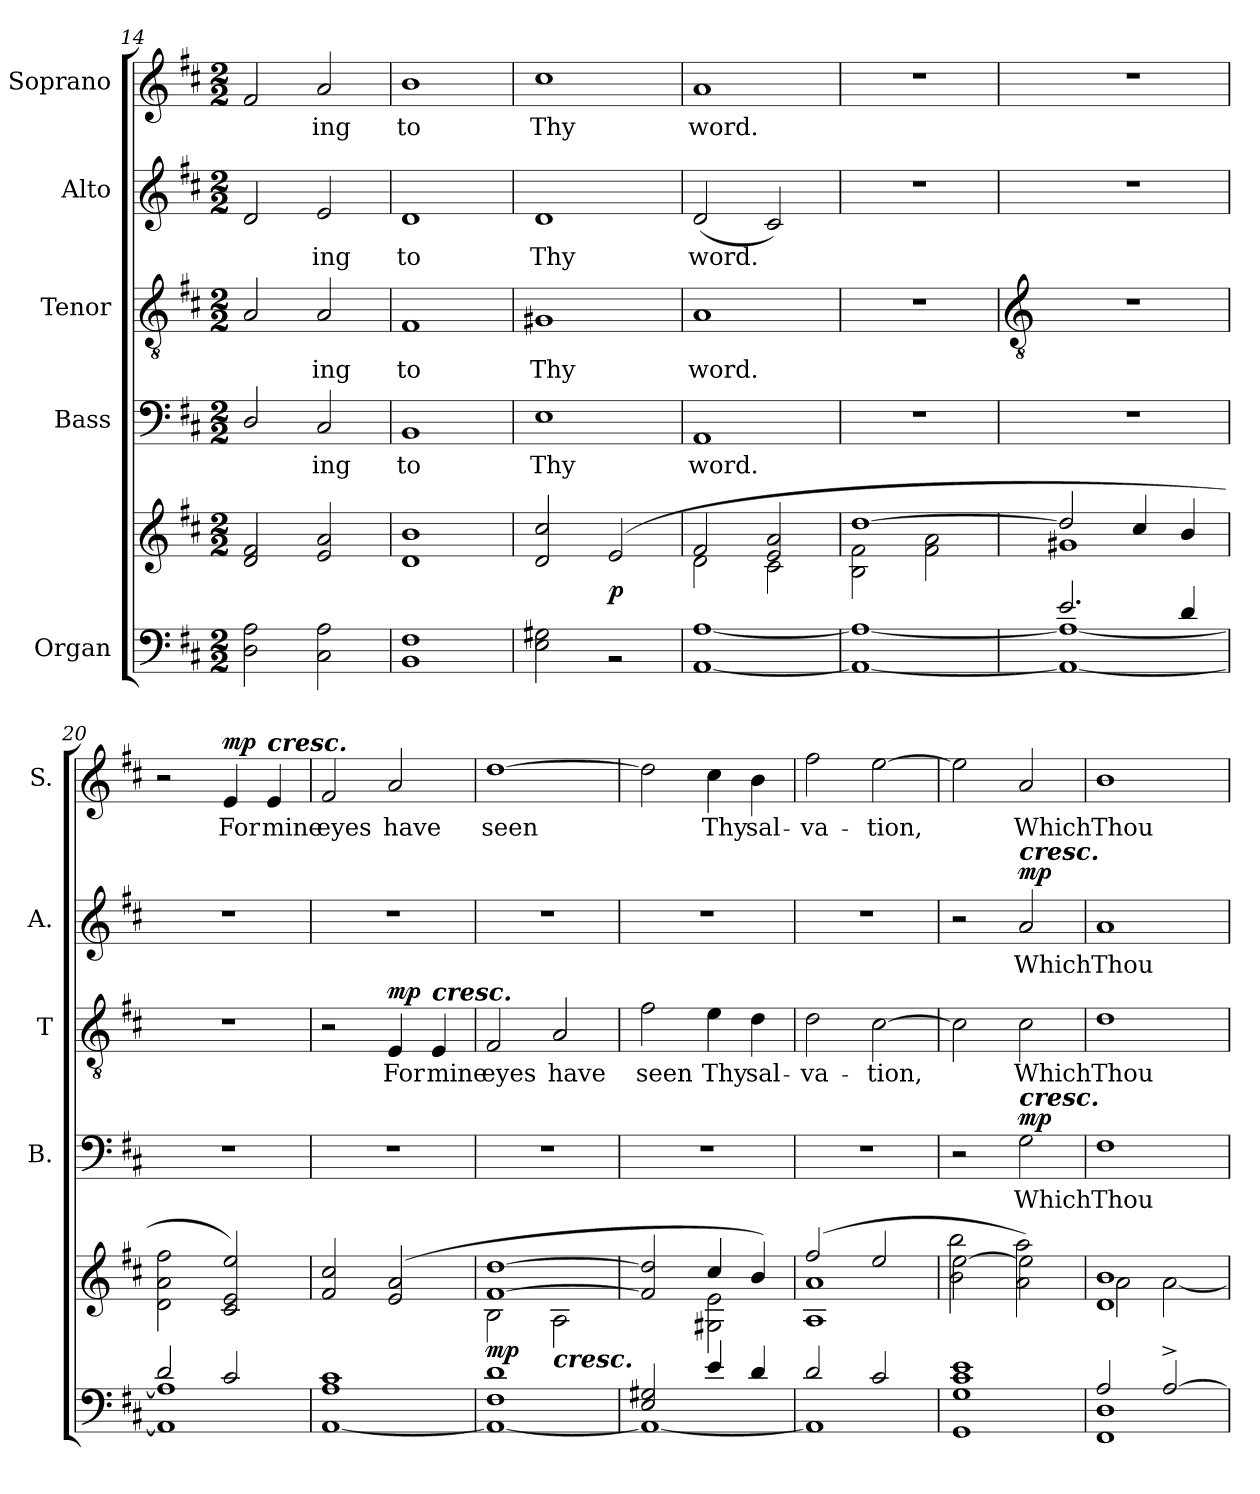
**kern	**kern	**dynam	**kern	**text	**dynam	**kern	**text	**dynam	**kern	**text	**dynam	**kern	**text	**dynam
*part5	*part5	*part5	*part4	*part4	*part4	*part3	*part3	*part3	*part2	*part2	*part2	*part1	*part1	*part1
*staff6	*staff5	*staff5/6	*staff4	*staff4	*staff4	*staff3	*staff3	*staff3	*staff2	*staff2	*staff2	*staff1	*staff1	*staff1
*I"Organ	*	*	*I"Bass	*	*	*I"Tenor	*	*	*I"Alto	*	*	*I"Soprano	*	*
*	*	*	*I'B.	*	*	*I'T	*	*	*I'A.	*	*	*I'S.	*	*
*clefF4	*clefG2	*	*clefF4	*	*	*clefGv2	*	*	*clefG2	*	*	*clefG2	*	*
*k[f#c#]	*k[f#c#]	*	*k[f#c#]	*	*	*k[f#c#]	*	*	*k[f#c#]	*	*	*k[f#c#]	*	*
*D:	*D:	*	*D:	*	*	*D:	*	*	*D:	*	*	*D:	*	*
*M2/2	*M2/2	*	*M2/2	*	*	*M2/2	*	*	*M2/2	*	*	*M2/2	*	*
=14	=14	=14	=14	=14	=14	=14	=14	=14	=14	=14	=14	=14	=14	=14
*^	*^	*	*	*	*	*	*	*	*	*	*	*	*	*
1ryy	2D\ 2A\	2d/ 2f#/	1ryy	.	2D/	.	.	2A	.	.	2d	.	.	2f#	.	.
!	!	!	!	!	!	!LO:LY:b	!	!	!LO:LY:b	!	!	!LO:LY:b	!	!	!LO:LY:b	!
.	2C#\ 2A\	2e/ 2a/	.	.	2C#	ing	.	2A	ing	.	2e	ing	.	2a	ing	.
=15	=15	=15	=15	=15	=15	=15	=15	=15	=15	=15	=15	=15	=15	=15	=15	=15
!	!	!	!	!	!	!LO:LY:b	!	!	!LO:LY:b	!	!	!LO:LY:b	!	!	!LO:LY:b	!
1ryy	1BB\ 1F#\	1d/ 1b/	1ryy	.	1BB	to	.	1F#	to	.	1d	to	.	1b	to	.
=16	=16	=16	=16	=16	=16	=16	=16	=16	=16	=16	=16	=16	=16	=16	=16	=16
!	!	!	!	!	!	!LO:LY:b	!	!	!LO:LY:b	!	!	!LO:LY:b	!	!	!LO:LY:b	!
1ryy	2E\ 2G#X\	2d/ 2cc#/	1ryy	.	1E	Thy	.	1G#X	Thy	.	1d	Thy	.	1cc#	Thy	.
!	!	!	!	!LO:DY:b	!	!	!	!	!	!	!	!	!	!	!	!
.	2r	(>2e/	.	p	.	.	.	.	.	.	.	.	.	.	.	.
=17	=17	=17	=17	=17	=17	=17	=17	=17	=17	=17	=17	=17	=17	=17	=17	=17
!	!	!	!	!	!	!LO:LY:b	!	!	!LO:LY:b	!	!	!LO:LY:b	!	!	!LO:LY:b	!
1ryy	[1AA\ [1A\	2f#/	2d\	.	1AA	word.	.	1A	word.	.	(<2d	word.	.	1a	word.	.
.	.	2e/ 2a/	2c#\	.	.	.	.	.	.	.	2c#)	.	.	.	.	.
=18	=18	=18	=18	=18	=18	=18	=18	=18	=18	=18	=18	=18	=18	=18	=18	=18
1ryy	1AA\_ 1A\_	[1dd/	2B\ 2f#\	.	1r	.	.	1r	.	.	1r	.	.	1r	.	.
.	.	.	2f#\ 2a\	.	.	.	.	.	.	.	.	.	.	.	.	.
!!LO:LB:g=z
=19	=19	=19	=19	=19	=19	=19	=19	=19	=19	=19	=19	=19	=19	=19	=19	=19
*	*	*	*	*	*	*	*	*clefGv2	*	*	*	*	*	*	*	*
2.e/	1AA\_ 1A\_	2dd/]	1g#X\	.	1r	.	.	1r	.	.	1r	.	.	1r	.	.
.	.	4cc#/	.	.	.	.	.	.	.	.	.	.	.	.	.	.
4d/	.	4b/	.	.	.	.	.	.	.	.	.	.	.	.	.	.
=20	=20	=20	=20	=20	=20	=20	=20	=20	=20	=20	=20	=20	=20	=20	=20	=20
2d/	1AA\] 1A\]	2ryy	2d\ 2a\ 2ff#\	.	1r	.	.	1r	.	.	1r	.	.	2r	.	.
!	!	!	!	!	!	!	!	!	!	!	!	!	!	!	!LO:LY:b	!LO:DY:b
2c#/	.	2c#/ 2e/ 2ee/)	2ryy	.	.	.	.	.	.	.	.	.	.	4e	For	mp
!	!	!	!	!	!	!	!	!	!	!	!	!	!	!LO:TX:a:Bi:t=cresc.	!	!
!	!	!	!	!	!	!	!	!	!	!	!	!	!	!	!LO:LY:b	!
.	.	.	.	.	.	.	.	.	.	.	.	.	.	4e	mine	.
=21	=21	=21	=21	=21	=21	=21	=21	=21	=21	=21	=21	=21	=21	=21	=21	=21
!	!	!	!	!	!	!	!	!	!	!	!	!	!	!	!LO:LY:b	!
1A/ 1c#/	[1AA\	2f#/ 2cc#/	1ryy	.	1r	.	.	2r	.	.	1r	.	.	2f#	eyes	.
!	!	!	!	!	!	!	!	!	!LO:LY:b	!LO:DY:b	!	!	!	!	!LO:LY:b	!
.	.	(>2e/ 2a/	.	.	.	.	.	4E	For	mp	.	.	.	2a	have	.
!	!	!	!	!	!	!	!	!LO:TX:a:Bi:t=cresc.	!	!	!	!	!	!	!	!
!	!	!	!	!	!	!	!	!	!LO:LY:b	!	!	!	!	!	!	!
.	.	.	.	.	.	.	.	4E	mine	.	.	.	.	.	.	.
=22	=22	=22	=22	=22	=22	=22	=22	=22	=22	=22	=22	=22	=22	=22	=22	=22
!	!	!	!	!LO:DY:b	!	!	!	!	!LO:LY:b	!	!	!	!	!	!LO:LY:b	!
1F#/ 1d/	1AA\_	[1f#/ [1dd/	2B\	mp	1r	.	.	2F#	eyes	.	1r	.	.	[1dd	seen	.
!	!	!	!LO:TX:b:Bi:t=cresc.	!	!	!	!	!	!	!	!	!	!	!	!	!
!	!	!	!	!	!	!	!	!	!LO:LY:b	!	!	!	!	!	!	!
.	.	.	2A\	.	.	.	.	2A	have	.	.	.	.	.	.	.
=23	=23	=23	=23	=23	=23	=23	=23	=23	=23	=23	=23	=23	=23	=23	=23	=23
!	!	!	!	!	!	!	!	!	!LO:LY:b	!	!	!	!	!	!	!
2E/ 2G#X/	1AA\_	2f#/] 2dd/]	2ryy	.	1r	.	.	2f#	seen	.	1r	.	.	2dd]	.	.
!	!	!	!	!	!	!	!	!	!LO:LY:b	!	!	!	!	!	!LO:LY:b	!
4e/	.	4cc#/	2G#X\ 2e\	.	.	.	.	4e	Thy	.	.	.	.	4cc#	Thy	.
!	!	!	!	!	!	!	!	!	!LO:LY:b	!	!	!	!	!	!LO:LY:b	!
4d/	.	4b/)	.	.	.	.	.	4d	sal-	.	.	.	.	4b	sal-	.
=24	=24	=24	=24	=24	=24	=24	=24	=24	=24	=24	=24	=24	=24	=24	=24	=24
!	!	!	!	!	!	!	!	!	!LO:LY:b	!	!	!	!	!	!LO:LY:b	!
2d/	1AA\]	(>2ff#/	1A\ 1a\	.	1r	.	.	2d	-va-	.	1r	.	.	2ff#	-va-	.
!	!	!	!	!	!	!	!	!	!LO:LY:b	!	!	!	!	!	!LO:LY:b	!
2c#/	.	2ee/	.	.	.	.	.	[2c#	-tion,	.	.	.	.	[2ee	-tion,	.
=25	=25	=25	=25	=25	=25	=25	=25	=25	=25	=25	=25	=25	=25	=25	=25	=25
1c#/ 1e/	1GG\ 1G\	[2ee\	2b\ 2bb\	.	2r	.	.	2c#]	.	.	2r	.	.	2ee]	.	.
!	!	!	!	!	!	!	!	!	!	!	!LO:TX:a:Bi:t=cresc.	!	!	!	!	!
!	!	!	!	!	!LO:TX:a:Bi:t=cresc.	!	!	!	!	!	!	!	!	!	!	!
!	!	!	!	!	!	!LO:LY:b	!LO:DY:b	!	!LO:LY:b	!	!	!LO:LY:b	!LO:DY:b	!	!LO:LY:b	!
.	.	2ee\])	2a\ 2aa\	.	2G	Which	mp	2c#	Which	.	2a	Which	mp	2a	Which	.
=26	=26	=26	=26	=26	=26	=26	=26	=26	=26	=26	=26	=26	=26	=26	=26	=26
!	!	!	!	!	!	!LO:LY:b	!	!	!LO:LY:b	!	!	!LO:LY:b	!	!	!LO:LY:b	!
2A/	1FF#\ 1D\	1d/ 1b/	2a\	.	1F#	Thou	.	1d	Thou	.	1a	Thou	.	1b	Thou	.
[2A^/	.	.	[2a\	.	.	.	.	.	.	.	.	.	.	.	.	.
*v	*v	*	*	*	*	*	*	*	*	*	*	*	*	*	*	*
*	*v	*v	*	*	*	*	*	*	*	*	*	*	*	*	*
=	=	=	=	=	=	=	=	=	=	=	=	=	=	=
*-	*-	*-	*-	*-	*-	*-	*-	*-	*-	*-	*-	*-	*-	*-
